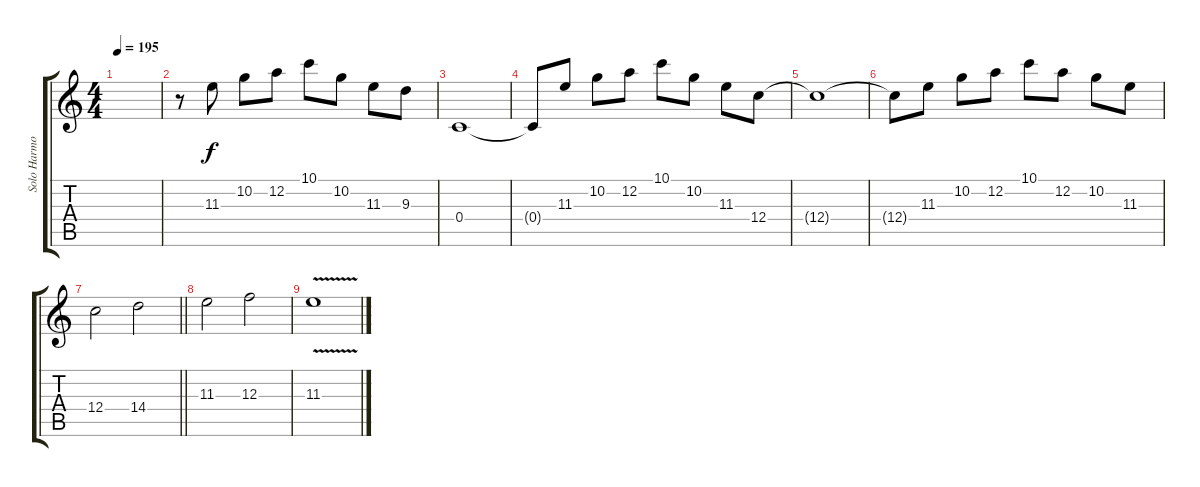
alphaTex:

\track ("Solo Harmony" "Solo Harmo") {instrument distortionguitar}
\staff {score tabs}
\tuning (D4 A3 F3 C3 G2 C2) {hide}
\ts (4 4)
\tempo 195
\clef g2
\ks c
|
r.8 11.3.8 10.2.8 12.2.8 10.1.8 10.2.8 11.3.8 9.3.8 |
0.4.1 |
0.4{t}.8 11.3.8 10.2.8 12.2.8 10.1.8 10.2.8 11.3.8 12.4.8 |
12.4{t}.1 |
12.4{t}.8 11.3.8 10.2.8 12.2.8 10.1.8 12.2.8 10.2.8 11.3.8 |
\barLineRight lightlight
12.4.2 14.4.2 |
11.3.2 12.3.2 |
11.3{v}.1
